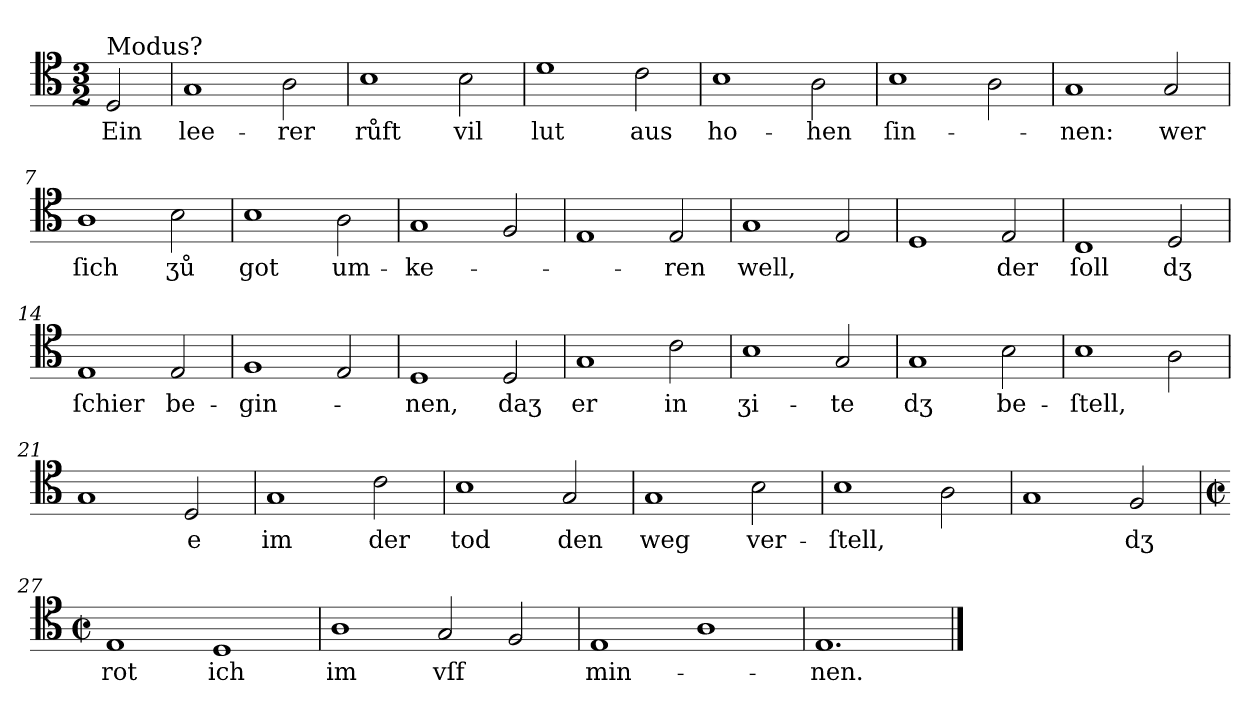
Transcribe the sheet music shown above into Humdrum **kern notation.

**kern	**text
*part1	*part1
*staff1	*staff1
*clefC4	*
*k[]	*
*M3/2	*
=	=
!LO:TX:a:t=Modus?	!
2D	Ein
=1	=1
1G	lee-
2A	-rer
=2	=2
1B	růft
2B	vil
=3	=3
1d	lut
2c	aus
=4	=4
1B	ho-
2A	-hen
=5	=5
1B	ſin-
2A	.
=6	=6
1G	-nen:
2G	wer
=7	=7
1A	ſich
2B	ʒů
=8	=8
1B	got
2A	um-
=9	=9
1G	-ke-
2F	.
=10	=10
1E	.
2E	-ren
=11	=11
1G	well,
2E	.
=12	=12
1D	.
2E	der
=13	=13
1C	ſoll
2D	dʒ
=14	=14
1E	ſchier
2E	be-
=15	=15
1F	-gin-
2E	.
=16	=16
1D	nen,
2D	daʒ
=17	=17
1G	er
2c	in
=18	=18
1B	ʒi-
2G	-te
=19	=19
1G	dʒ
2B	be-
=20	=20
1B	-ſtell,
2A	.
=21	=21
1G	.
2D	e
=22	=22
1G	im
2c	der
=23	=23
1B	tod
2G	den
=24	=24
1G	weg
2B	ver-
=25	=25
1B	-ſtell,
2A	.
=26	=26
1G	.
2F	dʒ
=27	=27
*M4/2	*
*met(c|)	*
1E	rot
1D	ich
=28	=28
1A	im
2G	vſf
2F	.
=29	=29
1E	min-
1A	.
=30	=30
1.E/	-nen.
==	==
*-	*-
